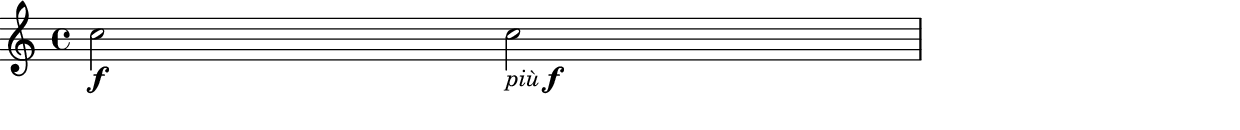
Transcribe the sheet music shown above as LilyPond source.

%% Generated by lilypond-book.py
%% Options: [exampleindent=10.16\mm,indent=0\mm,line-width=160\mm]
\include "lilypond-book-preamble.ly"


% ****************************************************************
% Start cut-&-pastable-section
% ****************************************************************



\paper {
  indent = 0\mm
  line-width = 160\mm
  % offset the left padding, also add 1mm as lilypond creates cropped
  % images with a little space on the right
  line-width = #(- line-width (* mm  3.000000) (* mm 1))
}

\layout {
  
}





% ****************************************************************
% ly snippet:
% ****************************************************************
\sourcefilename "combining-dynamics-with-markup-texts.ly"
\sourcefileline 0
%% DO NOT EDIT this file manually; it is automatically
%% generated from LSR http://lsr.dsi.unimi.it
%% Make any changes in LSR itself, or in Documentation/snippets/new/ ,
%% and then run scripts/auxiliar/makelsr.py
%%
%% This file is in the public domain.
\version "2.16.0"

\header {
%% Translation of GIT committish: 26a079ca2393d053315ef8dbef626c897dc9645a
  texidoces = "
Ciertas indicaciones dinámicas pueden llevar textos (como @qq{più
forte} o @qq{piano subito}). Se pueden producir usando un bloque
@code{\\markup}.

"
  doctitlees = "Combinar indicaciones dinámicas con marcados textuales"

%% Translation of GIT committish: 4d1502a7f3c7929e30da8f35a1d177b19eb34f89
  texidocfr = "
Certaines indications de nuance peuvent requérir un complément textuel,
comme @qq{più forte} ou @qq{piano subito}.  Elles se réalisent aisément
à l'aide d'un bloc @code{\\markup}.

"
  doctitlefr = "Combinaison de nuance et de texte"

  lsrtags = "expressive-marks, really-simple, text"

  texidoc = "
Some dynamics may involve text indications (such as @qq{più forte} or
@qq{piano subito}). These can be produced using a @code{\\markup}
block.

"
  doctitle = "Combining dynamics with markup texts"
} % begin verbatim


piuF = \markup { \italic più \dynamic f }
\layout { ragged-right = ##f }
\relative c'' {
  c2\f c-\piuF
}



% ****************************************************************
% end ly snippet
% ****************************************************************
